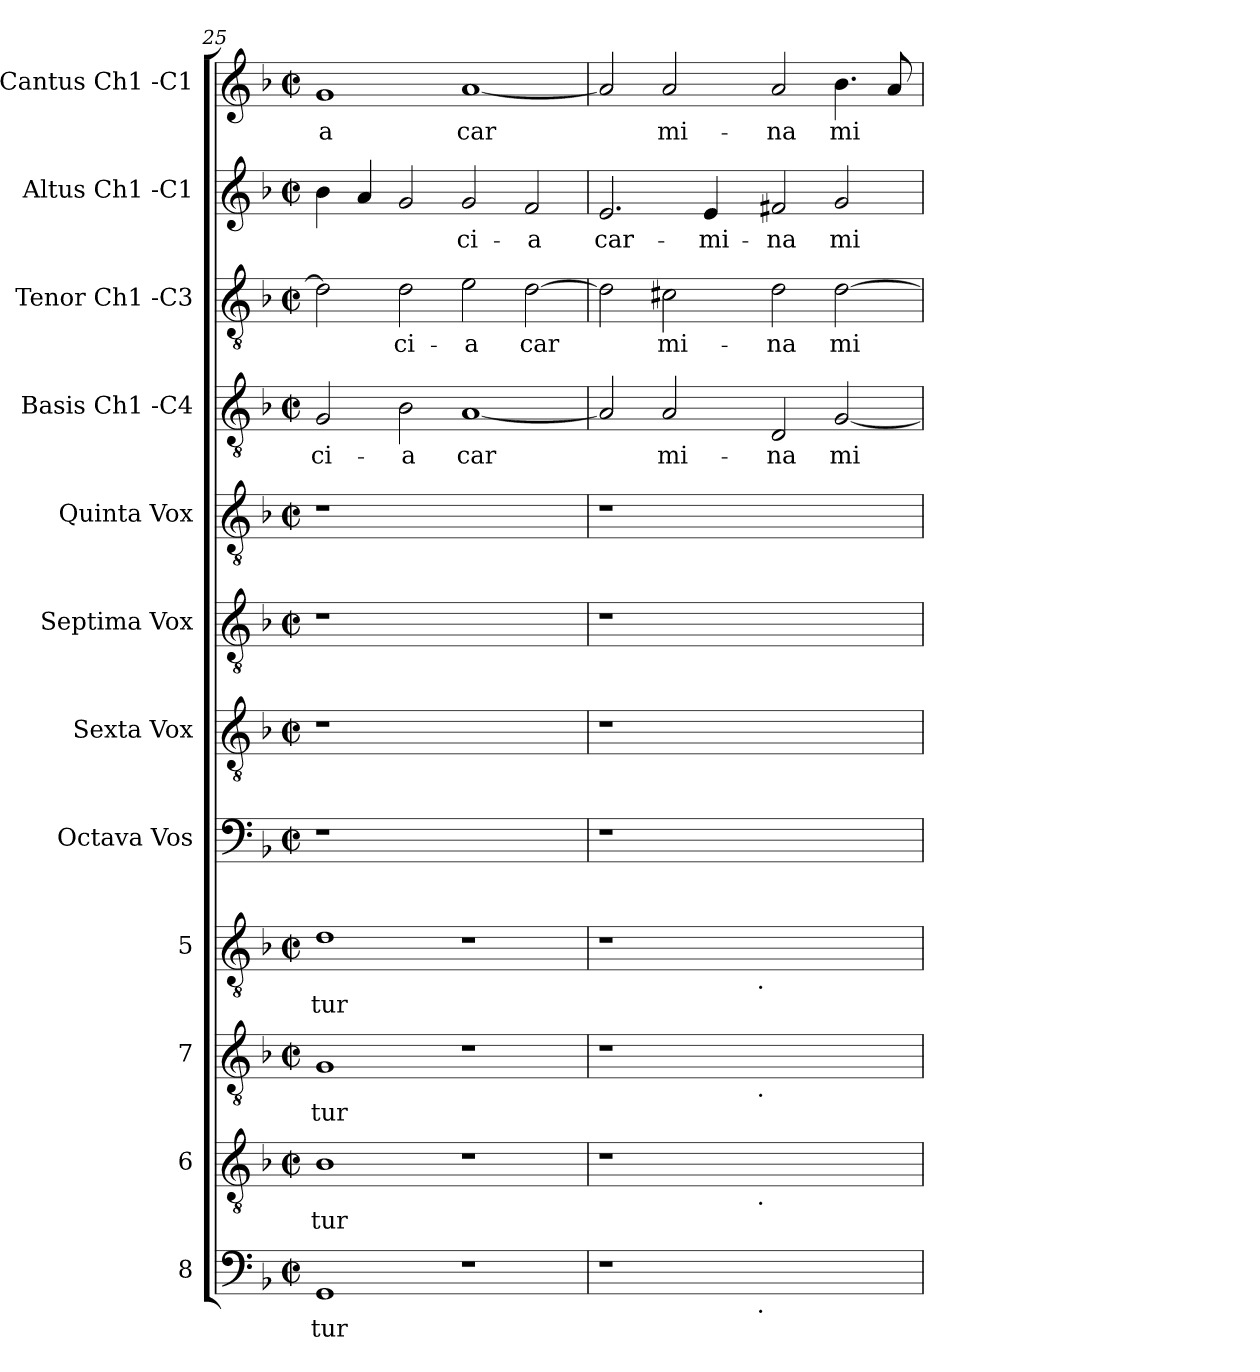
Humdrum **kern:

**kern	**text	**kern	**text	**kern	**text	**kern	**text	**kern	**kern	**kern	**kern	**kern	**text	**kern	**text	**kern	**text	**kern	**text
*part12	*part12	*part11	*part11	*part10	*part10	*part9	*part9	*part8	*part7	*part6	*part5	*part4	*part4	*part3	*part3	*part2	*part2	*part1	*part1
*staff12	*staff12	*staff11	*staff11	*staff10	*staff10	*staff9	*staff9	*staff8	*staff7	*staff6	*staff5	*staff4	*staff4	*staff3	*staff3	*staff2	*staff2	*staff1	*staff1
*I"8	*	*I"6	*	*I"7	*	*I"5	*	*I"Octava  Vos	*I"Sexta  Vox	*I"Septima  Vox	*I"Quinta  Vox	*I"Basis  Ch1 -C4	*	*I"Tenor  Ch1 -C3	*	*I"Altus  Ch1 -C1	*	*I"Cantus  Ch1 -C1	*
*	*	*	*	*	*	*	*	*	*	*	*	*I'B	*	*I'T	*	*I'A	*	*I'C	*
*clefF4	*	*clefGv2	*	*clefGv2	*	*clefGv2	*	*clefF4	*clefGv2	*clefGv2	*clefGv2	*clefGv2	*	*clefGv2	*	*clefG2	*	*clefG2	*
*k[b-]	*	*k[b-]	*	*k[b-]	*	*k[b-]	*	*k[b-]	*k[b-]	*k[b-]	*k[b-]	*k[b-]	*	*k[b-]	*	*k[b-]	*	*k[b-]	*
*F:	*	*F:	*	*F:	*	*F:	*	*F:	*F:	*F:	*F:	*F:	*	*F:	*	*F:	*	*F:	*
*M2/2	*	*M2/2	*	*M2/2	*	*M2/2	*	*M2/2	*M2/2	*M2/2	*M2/2	*M2/2	*	*M2/2	*	*M2/2	*	*M2/2	*
*met(c|)	*	*met(c|)	*	*met(c|)	*	*met(c|)	*	*met(c|)	*met(c|)	*met(c|)	*met(c|)	*met(c|)	*	*met(c|)	*	*met(c|)	*	*met(c|)	*
=25	=25	=25	=25	=25	=25	=25	=25	=25	=25	=25	=25	=25	=25	=25	=25	=25	=25	=25	=25
!	!LO:LY:b:cj	!	!LO:LY:b:cj	!	!LO:LY:b:cj	!	!LO:LY:b:cj	!	!	!	!	!	!LO:LY:b:cj	!	!LO:LY:b:cj	!	!LO:LY:b:cj	!	!LO:LY:b:cj
1GG	-tur	1B-	-tur	1G	-tur	1d	-tur	1r	1r	1r	1r	2G/	-ci-	2d\]	--	4b-\	--	1g	-a
!	!	!	!	!	!	!	!	!	!	!	!	!	!	!	!	!	!LO:LY:b:cj	!	!
.	.	.	.	.	.	.	.	.	.	.	.	.	.	.	.	4a/	--	.	.
!	!	!	!	!	!	!	!	!	!	!	!	!	!LO:LY:b:cj	!	!LO:LY:b:cj	!	!LO:LY:b:cj	!	!
.	.	.	.	.	.	.	.	.	.	.	.	2B-\	-a	2d\	-ci-	2g/	--	.	.
!	!	!	!	!	!	!	!	!	!	!	!	!	!LO:LY:b:cj	!	!LO:LY:b:cj	!	!LO:LY:b:cj	!	!LO:LY:b:cj
1r	.	1r	.	1r	.	1r	.	1ryy	1ryy	1ryy	1ryy	[<1A	car-	2e\	-a	2g/	-ci-	[<1a	car-
!	!	!	!	!	!	!	!	!	!	!	!	!	!	!	!LO:LY:b:cj	!	!LO:LY:b:cj	!	!
.	.	.	.	.	.	.	.	.	.	.	.	.	.	[>2d\	car-	2f/	-a	.	.
=26	=26	=26	=26	=26	=26	=26	=26	=26	=26	=26	=26	=26	=26	=26	=26	=26	=26	=26	=26
!	!	!	!	!	!	!	!	!	!	!	!	!	!LO:LY:b:cj	!	!LO:LY:b:cj	!	!LO:LY:b:cj	!	!LO:LY:b:cj
*^	*	*^	*	*^	*	*^	*	*	*	*	*	*	*	*	*	*	*	*	*
1r	2ryy	.	1r	2ryy	.	1r	2ryy	.	1r	2ryy	.	1r	1r	1r	1r	2A/]	--	2d\]	--	2.e/	car-	2a/]	--
!	!	!	!	!	!	!	!	!	!	!	!	!	!	!	!	!	!LO:LY:b:cj	!	!LO:LY:b:cj	!	!	!	!LO:LY:b:cj
.	4ryy	.	.	4ryy	.	.	4ryy	.	.	4ryy	.	.	.	.	.	2A/	-mi-	2c#X\	-mi-	.	.	2a/	-mi-
!	!	!	!	!	!	!	!	!	!	!	!	!	!	!	!	!	!	!	!	!	!LO:LY:b:cj	!	!
.	8ryy	.	.	8ryy	.	.	8ryy	.	.	8ryy	.	.	.	.	.	.	.	.	.	4e/	-mi-	.	.
.	16ryy	.	.	16ryy	.	.	16ryy	.	.	16ryy	.	.	.	.	.	.	.	.	.	.	.	.	.
.	64ryy	.	.	64ryy	.	.	64ryy	.	.	64ryy	.	.	.	.	.	.	.	.	.	.	.	.	.
!	!	!	!	!	!	!	!	!	!	!LO:TX:b:t=.	!	!	!	!	!	!	!	!	!	!	!	!	!
!	!	!	!	!	!	!	!LO:TX:b:t=.	!	!	!	!	!	!	!	!	!	!	!	!	!	!	!	!
!	!	!	!	!LO:TX:b:t=.	!	!	!	!	!	!	!	!	!	!	!	!	!	!	!	!	!	!	!
!	!LO:TX:b:t=.	!	!	!	!	!	!	!	!	!	!	!	!	!	!	!	!	!	!	!	!	!	!
.	1ryy	.	.	1ryy	.	.	1ryy	.	.	1ryy	.	.	.	.	.	.	.	.	.	.	.	.	.
!	!	!	!	!	!	!	!	!	!	!	!	!	!	!	!	!	!LO:LY:b:cj	!	!LO:LY:b:cj	!	!LO:LY:b:cj	!	!LO:LY:b:cj
1ryy	.	.	1ryy	.	.	1ryy	.	.	1ryy	.	.	1ryy	1ryy	1ryy	1ryy	2D/	-na	2d\	-na	2f#X/	-na	2a/	-na
!	!	!	!	!	!	!	!	!	!	!	!	!	!	!	!	!	!LO:LY:b:cj	!	!LO:LY:b:cj	!	!LO:LY:b:cj	!	!LO:LY:b:cj
.	.	.	.	.	.	.	.	.	.	.	.	.	.	.	.	[>2G/	mi-	[>2d\	mi-	2g/	mi-	4.b-\	mi-
!	!	!	!	!	!	!	!	!	!	!	!	!	!	!	!	!	!	!	!	!	!	!	!LO:LY:b:cj
.	.	.	.	.	.	.	.	.	.	.	.	.	.	.	.	.	.	.	.	.	.	8a/	--
.	32.ryy	.	.	32.ryy	.	.	32.ryy	.	.	32.ryy	.	.	.	.	.	.	.	.	.	.	.	.	.
*v	*v	*	*	*	*	*v	*v	*	*v	*v	*	*	*	*	*	*	*	*	*	*	*	*	*
*	*	*v	*v	*	*	*	*	*	*	*	*	*	*	*	*	*	*	*	*	*
=	=	=	=	=	=	=	=	=	=	=	=	=	=	=	=	=	=	=	=
*-	*-	*-	*-	*-	*-	*-	*-	*-	*-	*-	*-	*-	*-	*-	*-	*-	*-	*-	*-
